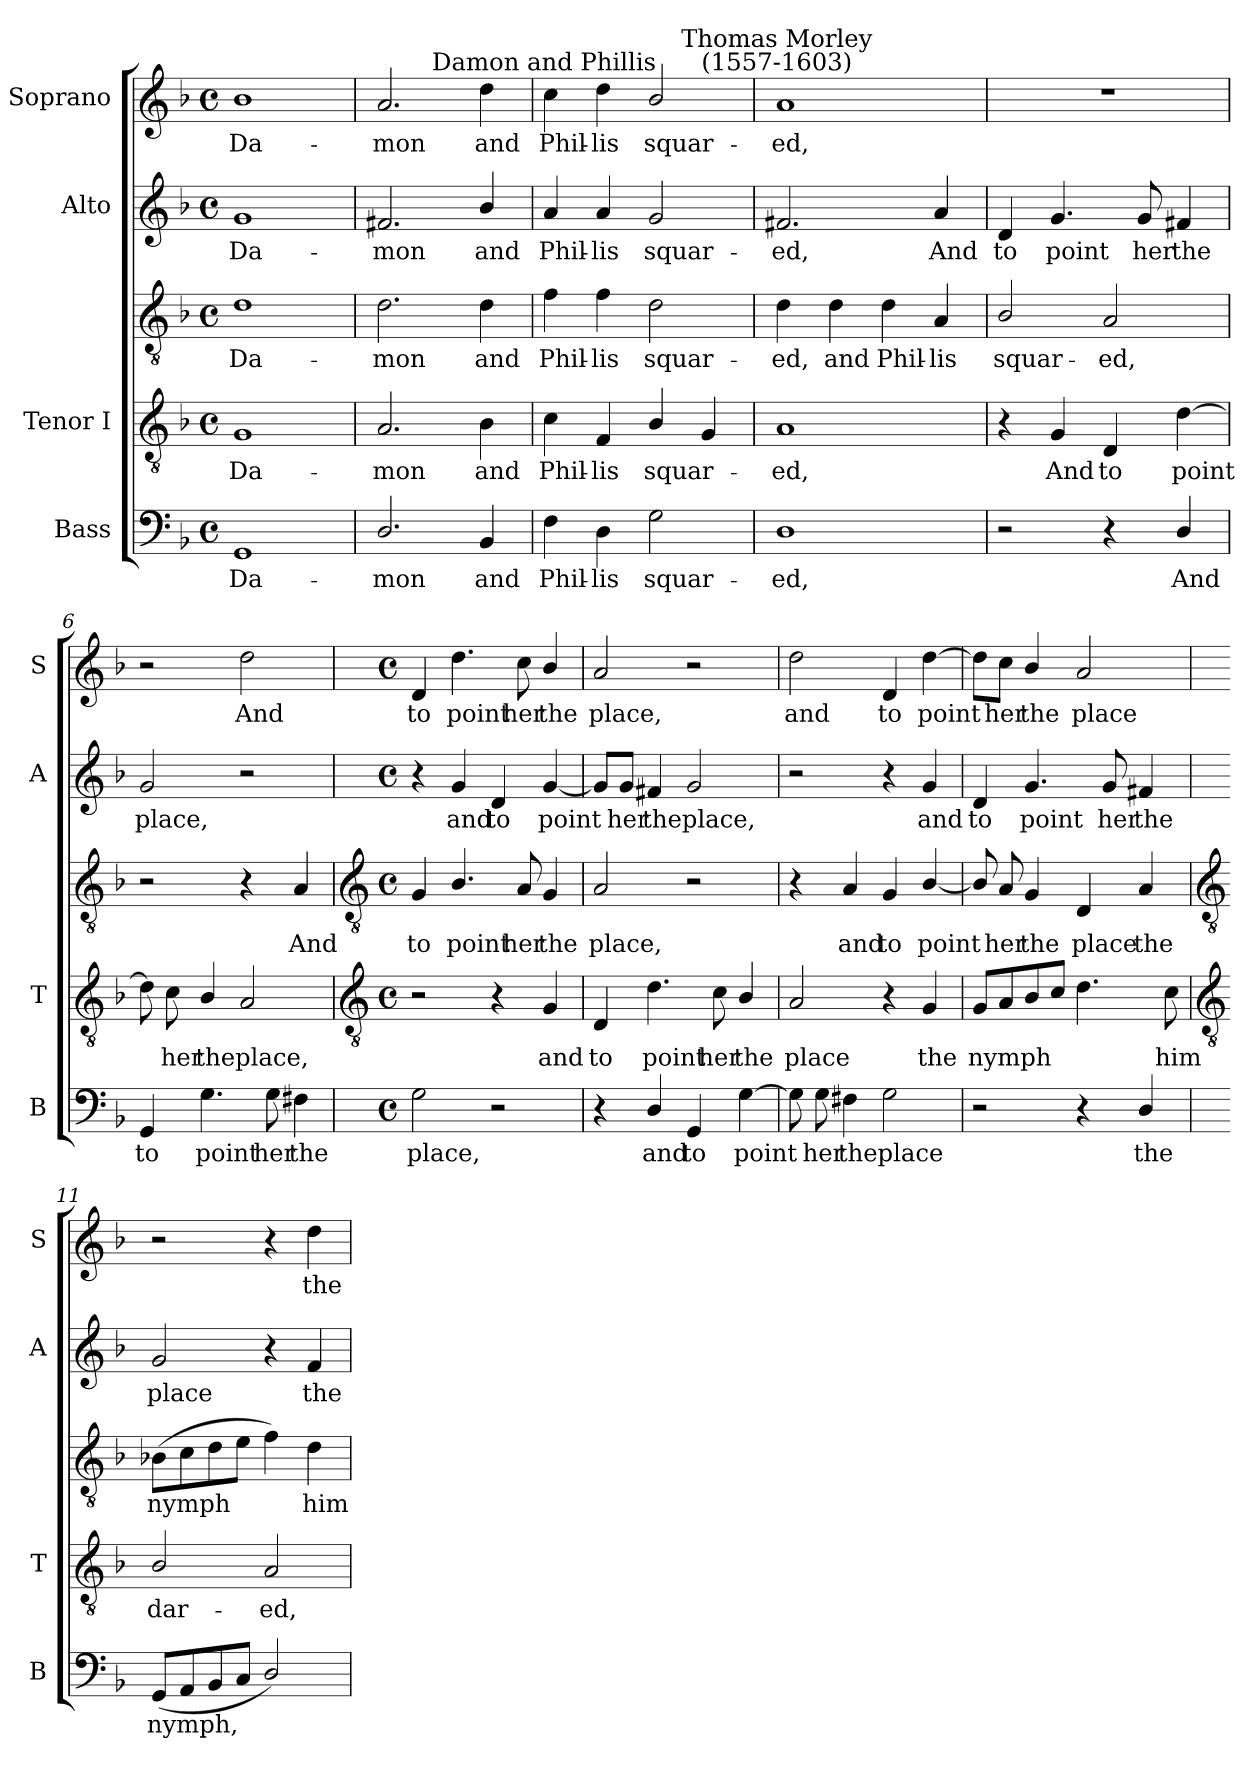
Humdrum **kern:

**kern	**text	**kern	**text	**kern	**text	**kern	**text	**kern	**text
*part4	*part4	*part3	*part3	*part3	*part3	*part2	*part2	*part1	*part1
*staff5	*staff5	*staff4	*staff4	*staff3	*staff3	*staff2	*staff2	*staff1	*staff1
*I"Bass	*	*I"Tenor I	*	*	*	*I"Alto	*	*I"Soprano	*
*I'B	*	*I'T	*	*	*	*I'A	*	*I'S	*
*clefF4	*	*clefGv2	*	*clefGv2	*	*clefG2	*	*clefG2	*
*k[b-]	*	*k[b-]	*	*k[b-]	*	*k[b-]	*	*k[b-]	*
*F:	*	*F:	*	*F:	*	*F:	*	*F:	*
*M4/4	*	*M4/4	*	*M4/4	*	*M4/4	*	*M4/4	*
*met(c)	*	*met(c)	*	*met(c)	*	*met(c)	*	*met(c)	*
=1	=1	=1	=1	=1	=1	=1	=1	=1	=1
!	!LO:LY:b	!	!LO:LY:b	!	!LO:LY:b	!	!LO:LY:b	!	!LO:LY:b
1GG	Da-	1G	-Da-	1d	Da-	1g	Da-	1b-	Da-
=2	=2	=2	=2	=2	=2	=2	=2	=2	=2
!	!LO:LY:b	!	!LO:LY:b	!	!LO:LY:b	!	!LO:LY:b	!	!LO:LY:b
2.D/	-mon	2.A	mon	2.d	-mon	2.f#X	-mon	2.a	-mon
!	!LO:LY:b	!	!LO:LY:b	!	!LO:LY:b	!	!LO:LY:b	!	!LO:LY:b
4BB-	and	4B-	and	4d	and	4b-/	and	4dd	and
=3	=3	=3	=3	=3	=3	=3	=3	=3	=3
!	!	!	!	!	!	!	!	!LO:TX:a:cj:t=Damon and Phillis	!
!	!LO:LY:b	!	!LO:LY:b	!	!LO:LY:b	!	!LO:LY:b	!	!LO:LY:b
4F	Phil-	4c	-Phil-	4f	Phil-	4a	Phil-	4cc	Phil-
!	!LO:LY:b	!	!LO:LY:b	!	!LO:LY:b	!	!LO:LY:b	!	!LO:LY:b
4D	-lis	4F	-lis	4f	-lis	4a	-lis	4dd	-lis
!	!LO:LY:b	!	!LO:LY:b	!	!LO:LY:b	!	!LO:LY:b	!	!LO:LY:b
2G	squar-	4B-/	squar-	2d	squar-	2g	squar-	2b-/	squar-
.	.	4G	.	.	.	.	.	.	.
=4	=4	=4	=4	=4	=4	=4	=4	=4	=4
!	!	!	!	!	!	!	!	!LO:TX:a:cj:t=Thomas Morley\n(1557-1603)	!
!	!LO:LY:b	!	!LO:LY:b	!	!LO:LY:b	!	!LO:LY:b	!	!LO:LY:b
1D	-ed,	1A	ed,	4d	ed,	2.f#X	-ed,	1a	-ed,
!	!	!	!	!	!LO:LY:b	!	!	!	!
.	.	.	.	4d	and	.	.	.	.
!	!	!	!	!	!LO:LY:b	!	!	!	!
.	.	.	.	4d	Phil-	.	.	.	.
!	!	!	!	!	!LO:LY:b	!	!LO:LY:b	!	!
.	.	.	.	4A	-lis	4a	And	.	.
=5	=5	=5	=5	=5	=5	=5	=5	=5	=5
!	!	!	!	!	!LO:LY:b	!	!LO:LY:b	!	!
2r	.	4r	.	2B-/	squar-	4d	to	1r	.
!	!	!	!LO:LY:b	!	!	!	!LO:LY:b	!	!
.	.	4G	And	.	.	4.g	point	.	.
!	!	!	!LO:LY:b	!	!LO:LY:b	!	!	!	!
4r	.	4D	to	2A	-ed,	.	.	.	.
!	!	!	!	!	!	!	!LO:LY:b	!	!
.	.	.	.	.	.	8g	her	.	.
!	!LO:LY:b	!	!LO:LY:b	!	!	!	!LO:LY:b	!	!
4D/	And	[4d	point	.	.	4f#X	the	.	.
=6	=6	=6	=6	=6	=6	=6	=6	=6	=6
!	!LO:LY:b	!	!	!	!	!	!LO:LY:b	!	!
4GG	to	8d]	.	2r	.	2g	place,	2r	.
!	!	!	!LO:LY:b	!	!	!	!	!	!
.	.	8c	her	.	.	.	.	.	.
!	!LO:LY:b	!	!LO:LY:b	!	!	!	!	!	!
4.G	point	4B-/	the	.	.	.	.	.	.
!	!	!	!LO:LY:b	!	!	!	!	!	!LO:LY:b
.	.	2A	place,	4r	.	2r	.	2dd	And
!	!LO:LY:b	!	!	!	!	!	!	!	!
8G	her	.	.	.	.	.	.	.	.
!	!LO:LY:b	!	!	!	!LO:LY:b	!	!	!	!
4F#X	the	.	.	4A	And	.	.	.	.
!!LO:LB:g=z
=7	=7	=7	=7	=7	=7	=7	=7	=7	=7
*	*	*clefGv2	*	*clefGv2	*	*	*	*	*
*M4/4	*	*M4/4	*	*M4/4	*	*M4/4	*	*M4/4	*
*met(c)	*	*met(c)	*	*met(c)	*	*met(c)	*	*met(c)	*
!	!LO:LY:b	!	!	!	!LO:LY:b	!	!	!	!LO:LY:b
2G	place,	2r	.	4G	to	4r	.	4d	to
!	!	!	!	!	!LO:LY:b	!	!LO:LY:b	!	!LO:LY:b
.	.	.	.	4.B-/	point	4g	and	4.dd	point
!	!	!	!	!	!	!	!LO:LY:b	!	!
2r	.	4r	.	.	.	4d	to	.	.
!	!	!	!	!	!LO:LY:b	!	!	!	!LO:LY:b
.	.	.	.	8A	her	.	.	8cc	her
!	!	!	!LO:LY:b	!	!LO:LY:b	!	!LO:LY:b	!	!LO:LY:b
.	.	4G	and	4G	the	[4g	point	4b-/	the
=8	=8	=8	=8	=8	=8	=8	=8	=8	=8
!	!	!	!LO:LY:b	!	!LO:LY:b	!	!	!	!LO:LY:b
4r	.	4D	to	2A	place,	8g/L]	.	2a	place,
!	!	!	!	!	!	!	!LO:LY:b	!	!
.	.	.	.	.	.	8g/J	her	.	.
!	!LO:LY:b	!	!LO:LY:b	!	!	!	!LO:LY:b	!	!
4D/	and	4.d	point	.	.	4f#X	the	.	.
!	!LO:LY:b	!	!	!	!	!	!LO:LY:b	!	!
4GG	to	.	.	2r	.	2g	place,	2r	.
!	!	!	!LO:LY:b	!	!	!	!	!	!
.	.	8c	her	.	.	.	.	.	.
!	!LO:LY:b	!	!LO:LY:b	!	!	!	!	!	!
[4G	point	4B-/	the	.	.	.	.	.	.
=9	=9	=9	=9	=9	=9	=9	=9	=9	=9
!	!	!	!LO:LY:b	!	!	!	!	!	!LO:LY:b
8G]	.	2A	place	4r	.	2r	.	2dd	and
!	!LO:LY:b	!	!	!	!	!	!	!	!
8G	her	.	.	.	.	.	.	.	.
!	!LO:LY:b	!	!	!	!LO:LY:b	!	!	!	!
4F#X	the	.	.	4A	and	.	.	.	.
!	!LO:LY:b	!	!	!	!LO:LY:b	!	!	!	!LO:LY:b
2G	place	4r	.	4G	to	4r	.	4d	to
!	!	!	!LO:LY:b	!	!LO:LY:b	!	!LO:LY:b	!	!LO:LY:b
.	.	4G	the	[4B-/	point	4g	and	[4dd	point
=10	=10	=10	=10	=10	=10	=10	=10	=10	=10
!	!	!	!LO:LY:b	!	!	!	!LO:LY:b	!	!
2r	.	8GL	nymph	8B-/]	.	4d	to	8dd\L]	.
!	!	!	!	!	!LO:LY:b	!	!	!	!LO:LY:b
.	.	8A	.	8A	her	.	.	8cc\J	her
!	!	!	!	!	!LO:LY:b	!	!LO:LY:b	!	!LO:LY:b
.	.	8B-	.	4G	the	4.g	point	4b-/	the
.	.	8cJ	.	.	.	.	.	.	.
!	!	!	!	!	!LO:LY:b	!	!	!	!LO:LY:b
4r	.	4.d	.	4D	place	.	.	2a	place
!	!	!	!	!	!	!	!LO:LY:b	!	!
.	.	.	.	.	.	8g	her	.	.
!	!LO:LY:b	!	!	!	!LO:LY:b	!	!LO:LY:b	!	!
4D/	the	.	.	4A	the	4f#X	the	.	.
!	!	!	!LO:LY:b	!	!	!	!	!	!
.	.	8c	him	.	.	.	.	.	.
!!LO:LB:g=z
=11	=11	=11	=11	=11	=11	=11	=11	=11	=11
*	*	*clefGv2	*	*clefGv2	*	*	*	*	*
!	!LO:LY:b	!	!LO:LY:b	!	!LO:LY:b	!	!LO:LY:b	!	!
(<8GGL	nymph,	2B-/	dar-	(>8B-XL	nymph	2g	place	2r	.
8AA	.	.	.	8c	.	.	.	.	.
8BB-	.	.	.	8d	.	.	.	.	.
8CJ	.	.	.	8eJ	.	.	.	.	.
!	!	!	!LO:LY:b	!	!	!	!	!	!
2D/)	.	2A	-ed,	4f)	.	4r	.	4r	.
!	!	!	!	!	!LO:LY:b	!	!LO:LY:b	!	!LO:LY:b
.	.	.	.	4d	him	4f	the	4dd	the
=	=	=	=	=	=	=	=	=	=
*-	*-	*-	*-	*-	*-	*-	*-	*-	*-
